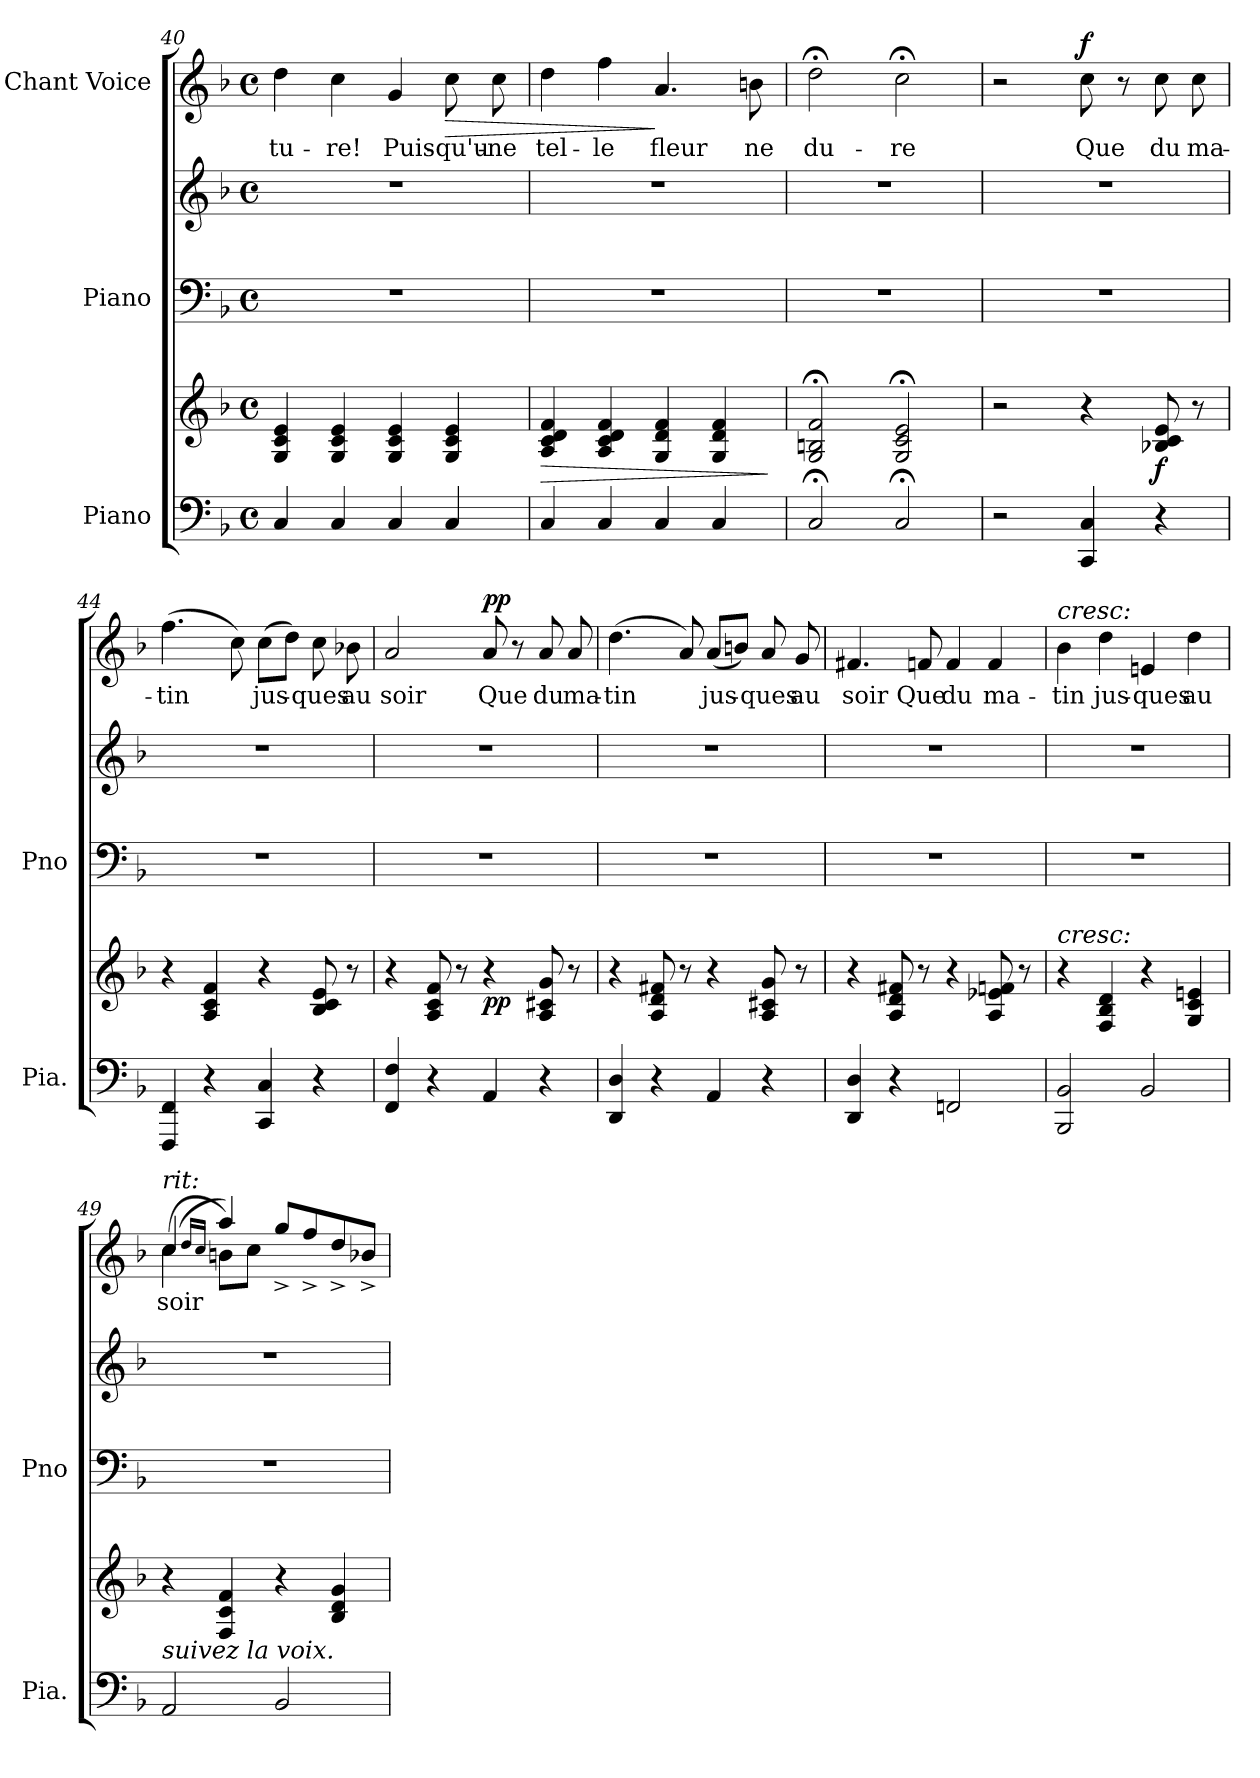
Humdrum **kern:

**kern	**kern	**dynam	**kern	**kern	**kern	**text	**dynam
*part3	*part3	*part3	*part2	*part2	*part1	*part1	*part1
*staff5	*staff4	*staff4/5	*staff3	*staff2	*staff1	*staff1	*staff1
*I"Piano	*	*	*I"Piano	*	*I"Chant Voice	*	*
*I'Pia.	*	*	*I'Pno	*	*	*	*
*clefF4	*clefG2	*	*clefF4	*clefG2	*clefG2	*	*
*k[b-]	*k[b-]	*	*k[b-]	*k[b-]	*k[b-]	*	*
*M4/4	*M4/4	*	*M4/4	*M4/4	*M4/4	*	*
*met(c)	*met(c)	*	*met(c)	*met(c)	*met(c)	*	*
=40	=40	=40	=40	=40	=40	=40	=40
4C	4G 4c 4e	.	1r	1r	4dd\	-tu-	.
4C	4G 4c 4e	.	.	.	4cc\	-re!	.
4C	4G 4c 4e	.	.	.	4g/	Puis-	.
!	!	!	!	!	!	!	!LO:HP:b
4C	4G 4c 4e	.	.	.	8cc\	-qu'u-	>
.	.	.	.	.	8cc\	-ne	.
=41	=41	=41	=41	=41	=41	=41	=41
!	!	!LO:HP:b	!	!	!	!	!
4C	4A 4c 4d 4f	>	1r	1r	4dd\	tel-	.
4C	4A 4c 4d 4f	.	.	.	4ff\	-le	.
4C	4G 4d 4f	.	.	.	4.a/	fleur	]
4C	4G 4d 4f	.	.	.	.	.	.
.	.	.	.	.	8bn\	ne	.
.	.	]	.	.	.	.	.
=42	=42	=42	=42	=42	=42	=42	=42
2C;	2G;< 2Bn;< 2f;<	.	1r	1r	2dd;<\	du-	.
2C;	2G;< 2c;< 2e;<	.	.	.	2cc;<\	-re	.
=43	=43	=43	=43	=43	=43	=43	=43
2r	2r	.	1r	1r	2r	.	.
!	!	!	!	!	!	!	!LO:DY:a
4CC 4C	4r	.	.	.	8cc\	Que	f
.	.	.	.	.	8r	.	.
!	!	!LO:DY:b	!	!	!	!	!
4r	8B-X 8c 8e	f	.	.	8cc\	du	.
.	8r	.	.	.	8cc\	ma-	.
=44	=44	=44	=44	=44	=44	=44	=44
4FFF 4FF	4r	.	1r	1r	(4.ff\	-tin	.
4r	4A 4c 4f	.	.	.	.	.	.
.	.	.	.	.	8cc\)	.	.
4CC 4C	4r	.	.	.	(8cc\L	jus-	.
.	.	.	.	.	8dd\J)	.	.
4r	8B- 8c 8e	.	.	.	8cc\	-ques	.
.	8r	.	.	.	8b-X\	au	.
=45	=45	=45	=45	=45	=45	=45	=45
4FF 4F	4r	.	1r	1r	2a/	soir	.
4r	8A 8c 8f	.	.	.	.	.	.
.	8r	.	.	.	.	.	.
!	!	!LO:DY:b	!	!	!	!	!LO:DY:a
4AA	4r	pp	.	.	8a/	Que	pp
.	.	.	.	.	8r	.	.
4r	8A 8c#X 8g	.	.	.	8a/	du	.
.	8r	.	.	.	8a/	ma-	.
=46	=46	=46	=46	=46	=46	=46	=46
4DD 4D	4r	.	1r	1r	(4.dd\	-tin	.
4r	8A 8d 8f#X	.	.	.	.	.	.
.	8r	.	.	.	8a/)	.	.
4AA	4r	.	.	.	(8a/L	jus-	.
.	.	.	.	.	8bn/J)	.	.
4r	8A 8c#X 8g	.	.	.	8a/	-ques	.
.	8r	.	.	.	8g/	au	.
=47	=47	=47	=47	=47	=47	=47	=47
4DD 4D	4r	.	1r	1r	4.f#X/	soir	.
4r	8A 8d 8f#X	.	.	.	.	.	.
.	8r	.	.	.	8fn/	Que	.
2FFn	4r	.	.	.	4f/	du	.
.	8A 8e-X 8fn	.	.	.	4f/	ma-	.
.	8r	.	.	.	.	.	.
=48	=48	=48	=48	=48	=48	=48	=48
!	!	!	!	!	!LO:TX:a:i:t=cresc&colon;	!	!
!	!LO:TX:i:t=cresc&colon;	!	!	!	!	!	!
2BBB- 2BB-	4r	.	1r	1r	4b-\	-tin	.
.	4F 4B- 4d	.	.	.	4dd\	jus-	.
2BB-	4r	.	.	.	4en/	-ques	.
.	4G 4c 4en	.	.	.	4dd\	au	.
=49	=49	=49	=49	=49	=49	=49	=49
*	*	*	*	*	*^	*	*
!	!	!	!	!	!LO:TX:a:i:t=rit&colon;	!	!	!
!LO:TX:a:i:t=suivez  la  voix.	!	!	!	!	!	!	!	!
2AA	4r	.	1r	1r	(4cc/	(4cc\	-soir	.
.	.	.	.	.	.	16qdd/LL	.	.
.	.	.	.	.	.	16qcc/JJ	.	.
.	4F 4c 4f	.	.	.	4aa/)	8bn\L)	.	.
.	.	.	.	.	.	8cc\J	.	.
2BB-	4r	.	.	.	8gg^</L	2ryy	.	.
.	.	.	.	.	8ff^</	.	.	.
.	4B- 4d 4g	.	.	.	8dd^</	.	.	.
.	.	.	.	.	8b-X^</J	.	.	.
*	*	*	*	*	*v	*v	*	*
=	=	=	=	=	=	=	=
*-	*-	*-	*-	*-	*-	*-	*-
